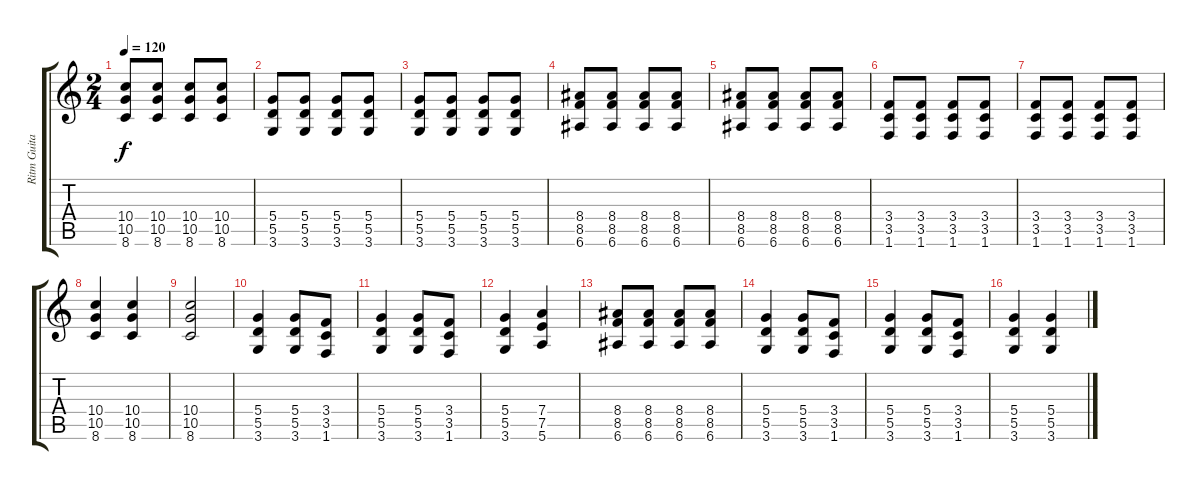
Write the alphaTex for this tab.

\track ("Ritm Guitar" "Ritm Guita") {instrument overdrivenguitar}
\staff {score tabs}
\tuning (E4 B3 G3 D3 A2 E2) {hide}
\ts (2 4)
\tempo 120
\clef g2
\ks c
(10.4 10.5 8.6).8{dy f} (10.4 10.5 8.6).8 (10.4 10.5 8.6).8 (10.4 10.5 8.6).8 |
(5.4 5.5 3.6).8 (5.4 5.5 3.6).8 (5.4 5.5 3.6).8 (5.4 5.5 3.6).8 |
(5.4 5.5 3.6).8 (5.4 5.5 3.6).8 (5.4 5.5 3.6).8 (5.4 5.5 3.6).8 |
(8.4 8.5 6.6).8 (8.4 8.5 6.6).8 (8.4 8.5 6.6).8 (8.4 8.5 6.6).8 |
(8.4 8.5 6.6).8 (8.4 8.5 6.6).8 (8.4 8.5 6.6).8 (8.4 8.5 6.6).8 |
(3.4 3.5 1.6).8 (3.4 3.5 1.6).8 (3.4 3.5 1.6).8 (3.4 3.5 1.6).8 |
(3.4 3.5 1.6).8 (3.4 3.5 1.6).8 (3.4 3.5 1.6).8 (3.4 3.5 1.6).8 |
(10.4 10.5 8.6).4 (10.4 10.5 8.6).4 |
(10.4 10.5 8.6).2 |
(5.4 5.5 3.6).4 (5.4 5.5 3.6).8 (3.4 3.5 1.6).8 |
(5.4 5.5 3.6).4 (5.4 5.5 3.6).8 (3.4 3.5 1.6).8 |
(5.4 5.5 3.6).4 (7.4 7.5 5.6).4 |
(8.4 8.5 6.6).8 (8.4 8.5 6.6).8 (8.4 8.5 6.6).8 (8.4 8.5 6.6).8 |
(5.4 5.5 3.6).4 (5.4 5.5 3.6).8 (3.4 3.5 1.6).8 |
(5.4 5.5 3.6).4 (5.4 5.5 3.6).8 (3.4 3.5 1.6).8 |
(5.4 5.5 3.6).4 (5.4 5.5 3.6).4
